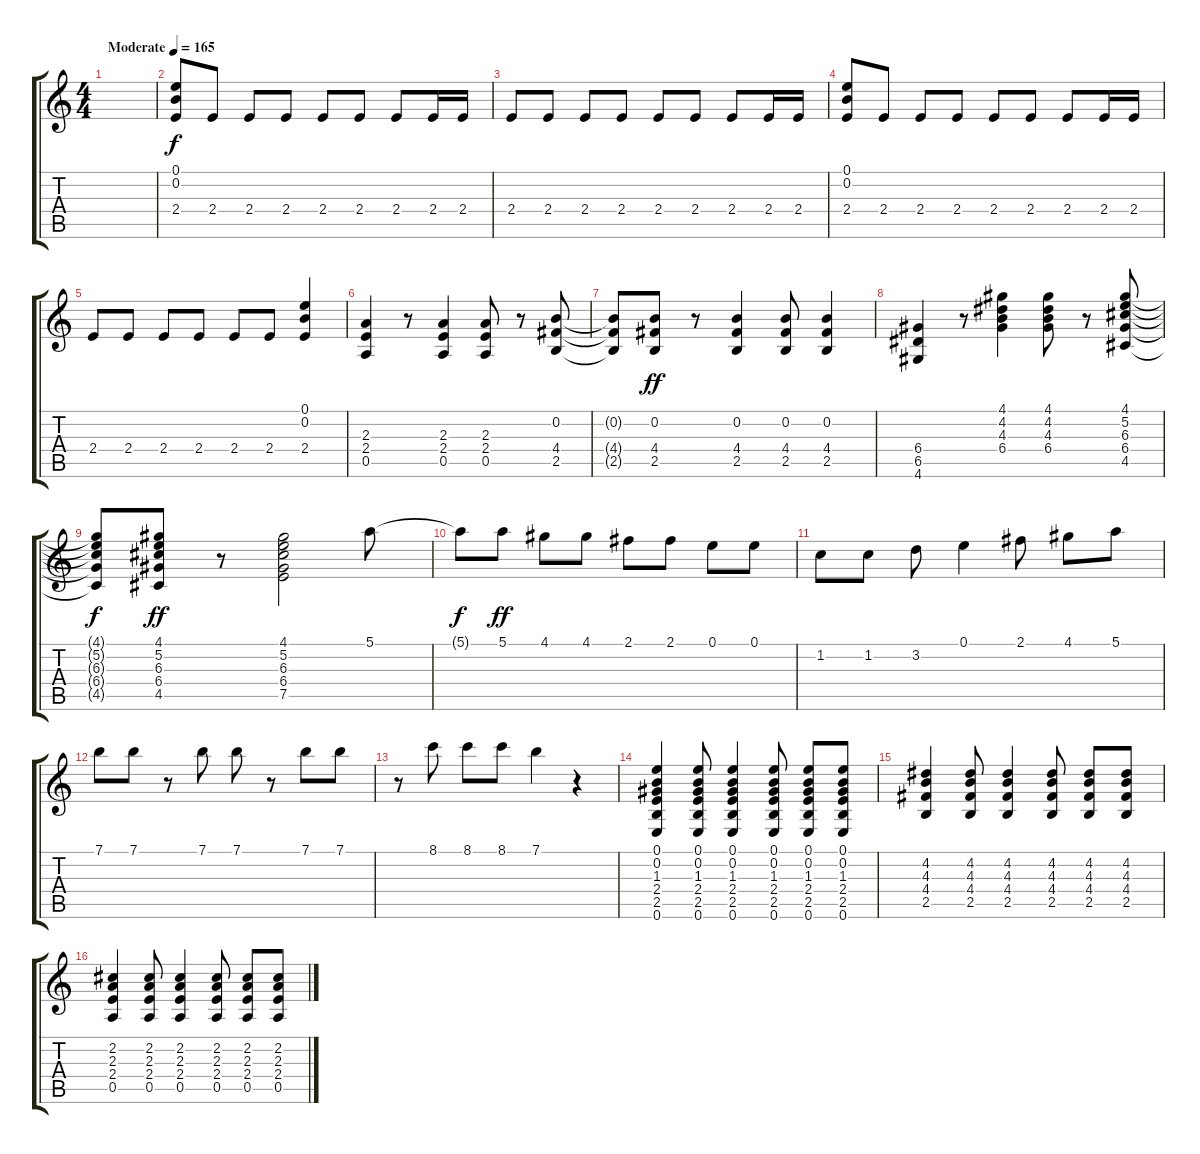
\track "" {instrument distortionguitar}
\staff {score tabs}
\tuning (E4 B3 G3 D3 A2 E2) {hide}
\ts (4 4)
\tempo (165 "Moderate")
\clef g2
\ks c
|
(0.1 0.2 2.4).8 2.4.8 2.4.8 2.4.8 2.4.8 2.4.8 2.4.8 2.4.16 2.4.16 |
2.4.8 2.4.8 2.4.8 2.4.8 2.4.8 2.4.8 2.4.8 2.4.16 2.4.16 |
(0.1 0.2 2.4).8 2.4.8 2.4.8 2.4.8 2.4.8 2.4.8 2.4.8 2.4.16 2.4.16 |
2.4.8 2.4.8 2.4.8 2.4.8 2.4.8 2.4.8 (0.1 0.2 2.4).4 |
(2.3 2.4 0.5).4 r.8 (2.3 2.4 0.5).4 (2.3 2.4 0.5).8 r.8 (0.2 4.4 2.5).8 |
(0.2{t} 4.4{t} 2.5{t}).8{dy f} (0.2 4.4 2.5).8{dy ff} r.8 (0.2 4.4 2.5).4 (0.2 4.4 2.5).8 (0.2 4.4 2.5).4 |
(6.4 6.5 4.6).4 r.8 (4.1 4.2 4.3 6.4).4 (4.1 4.2 4.3 6.4).8 r.8 (4.1 5.2 6.3 6.4 4.5).8 |
(4.1{t} 5.2{t} 6.3{t} 6.4{t} 4.5{t}).8{dy f} (4.1 5.2 6.3 6.4 4.5).8{dy ff} r.8 (4.1 5.2 6.3 6.4 7.5).2 5.1.8 |
5.1{t}.8{dy f} 5.1.8{dy ff} 4.1.8 4.1.8 2.1.8 2.1.8 0.1.8 0.1.8 |
1.2.8 1.2.8 3.2.8 0.1.4 2.1.8 4.1.8 5.1.8 |
7.1.8 7.1.8 r.8 7.1.8 7.1.8 r.8 7.1.8 7.1.8 |
r.8 8.1.8 8.1.8 8.1.8 7.1.4 r.4 |
(0.1 0.2 1.3 2.4 2.5 0.6).4 (0.1 0.2 1.3 2.4 2.5 0.6).8 (0.1 0.2 1.3 2.4 2.5 0.6).4 (0.1 0.2 1.3 2.4 2.5 0.6).8 (0.1 0.2 1.3 2.4 2.5 0.6).8 (0.1 0.2 1.3 2.4 2.5 0.6).8 |
(4.2 4.3 4.4 2.5).4 (4.2 4.3 4.4 2.5).8 (4.2 4.3 4.4 2.5).4 (4.2 4.3 4.4 2.5).8 (4.2 4.3 4.4 2.5).8 (4.2 4.3 4.4 2.5).8 |
(2.2 2.3 2.4 0.5).4 (2.2 2.3 2.4 0.5).8 (2.2 2.3 2.4 0.5).4 (2.2 2.3 2.4 0.5).8 (2.2 2.3 2.4 0.5).8 (2.2 2.3 2.4 0.5).8
